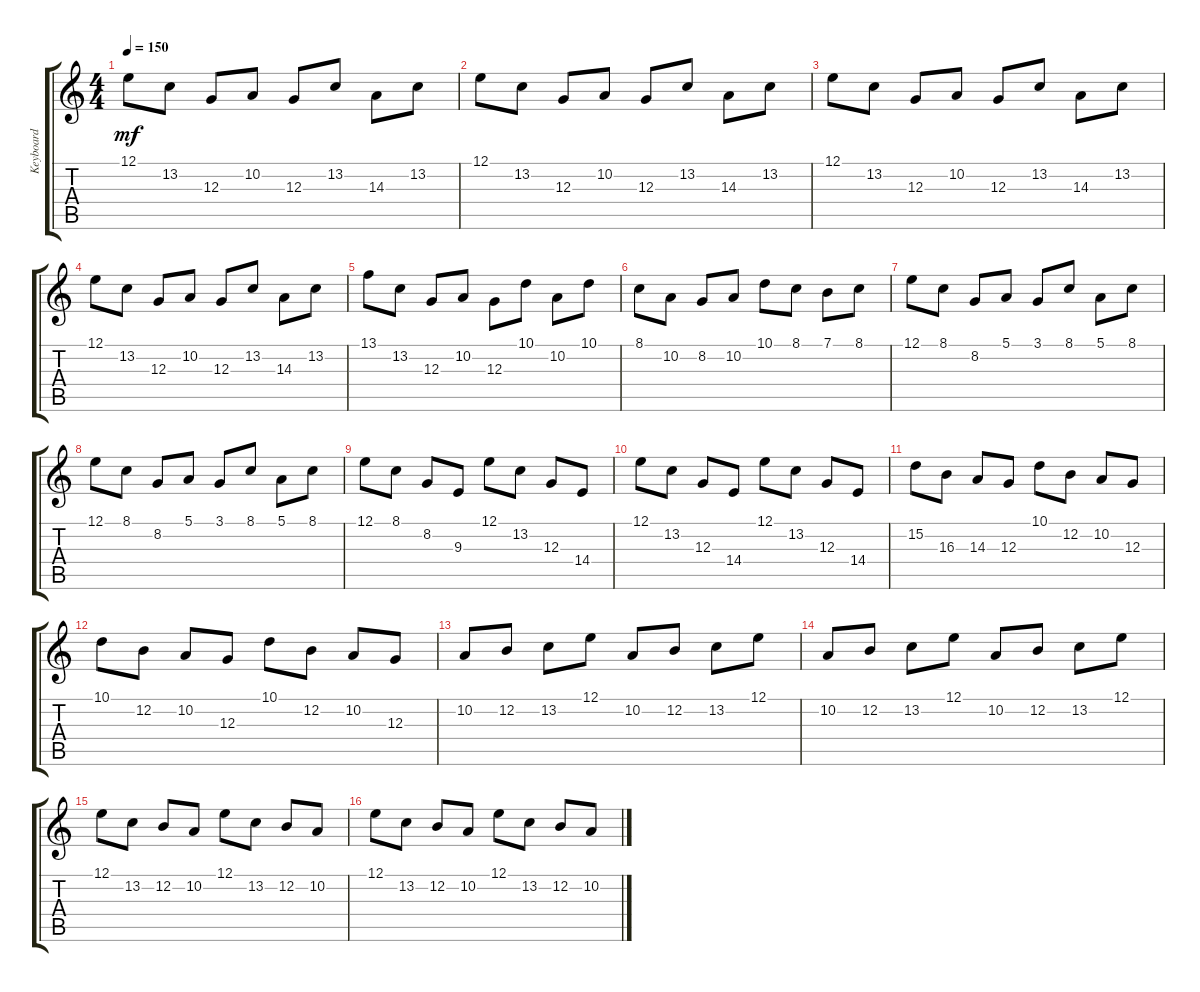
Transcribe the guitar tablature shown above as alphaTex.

\track ("Keyboard" "Keyboard") {instrument fx5brightness}
\staff {score tabs}
\tuning (E4 B3 G3 D3 A2 E2) {hide}
\ts (4 4)
\tempo 150
\clef g2
\ks c
12.1.8{dy mf} 13.2.8 12.3.8 10.2.8 12.3.8 13.2.8 14.3.8 13.2.8 |
12.1.8 13.2.8 12.3.8 10.2.8 12.3.8 13.2.8 14.3.8 13.2.8 |
12.1.8 13.2.8 12.3.8 10.2.8 12.3.8 13.2.8 14.3.8 13.2.8 |
12.1.8 13.2.8 12.3.8 10.2.8 12.3.8 13.2.8 14.3.8 13.2.8 |
13.1.8 13.2.8 12.3.8 10.2.8 12.3.8 10.1.8 10.2.8 10.1.8 |
8.1.8 10.2.8 8.2.8 10.2.8 10.1.8 8.1.8 7.1.8 8.1.8 |
12.1.8 8.1.8 8.2.8 5.1.8 3.1.8 8.1.8 5.1.8 8.1.8 |
12.1.8 8.1.8 8.2.8 5.1.8 3.1.8 8.1.8 5.1.8 8.1.8 |
12.1.8 8.1.8 8.2.8 9.3.8 12.1.8 13.2.8 12.3.8 14.4.8 |
12.1.8 13.2.8 12.3.8 14.4.8 12.1.8 13.2.8 12.3.8 14.4.8 |
15.2.8 16.3.8 14.3.8 12.3.8 10.1.8 12.2.8 10.2.8 12.3.8 |
10.1.8 12.2.8 10.2.8 12.3.8 10.1.8 12.2.8 10.2.8 12.3.8 |
10.2.8 12.2.8 13.2.8 12.1.8 10.2.8 12.2.8 13.2.8 12.1.8 |
10.2.8 12.2.8 13.2.8 12.1.8 10.2.8 12.2.8 13.2.8 12.1.8 |
12.1.8 13.2.8 12.2.8 10.2.8 12.1.8 13.2.8 12.2.8 10.2.8 |
12.1.8 13.2.8 12.2.8 10.2.8 12.1.8 13.2.8 12.2.8 10.2.8
